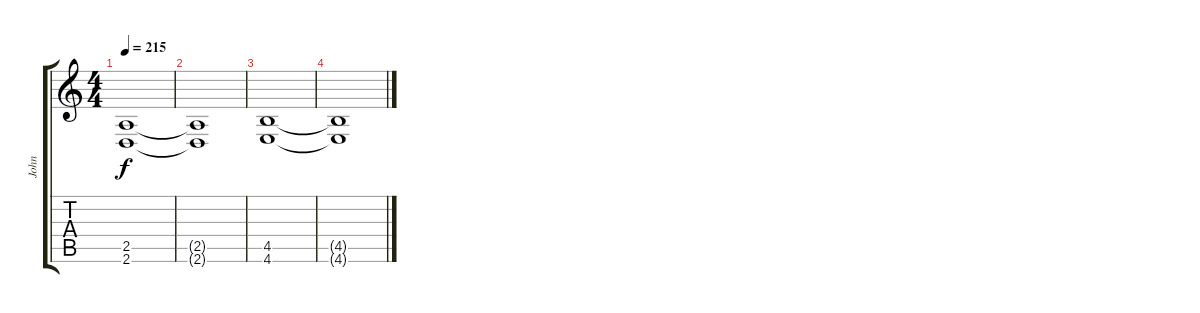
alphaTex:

\track ("John" "John") {instrument distortionguitar}
\staff {score tabs}
\tuning (D4 A3 F3 C3 G2 C2) {hide}
\ts (4 4)
\tempo 215
\clef g2
\ks c
(2.5 2.6).1{dy f} |
(2.5{t} 2.6{t}).1 |
(4.5 4.6).1 |
(4.5{t} 4.6{t}).1
